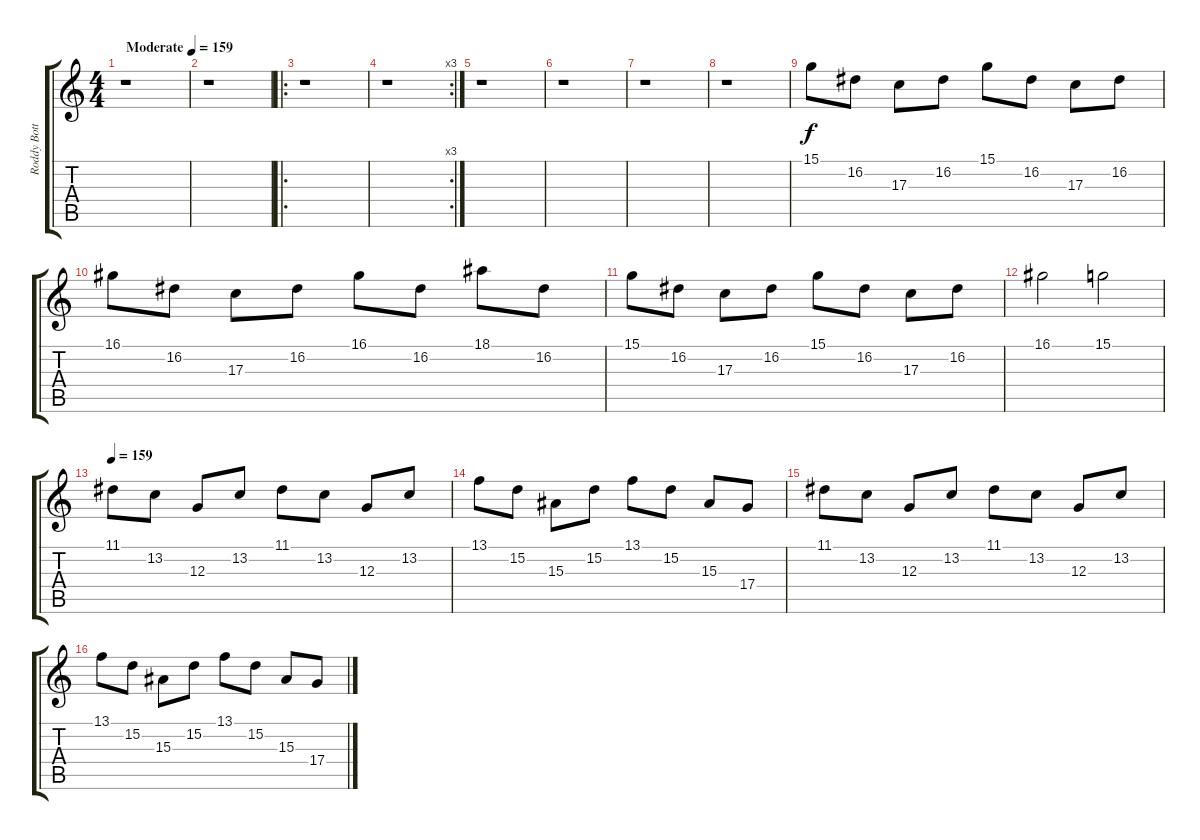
\track ("Roddy Bottum - Keyboard" "Roddy Bott") {instrument tremolostrings}
\staff {score tabs}
\tuning (E4 B3 G3 D3 A2 E2) {hide}
\ts (4 4)
\tempo (159 "Moderate")
\tempo 155
\tempo (159 "Moderate")
\clef g2
\ks c
r.1{dy f instrument tremolostrings} |
r.1 |
\ro
r.1 |
\rc 3
r.1 |
r.1 |
r.1 |
r.1 |
r.1 |
15.1.8 16.2.8 17.3.8 16.2.8 15.1.8 16.2.8 17.3.8 16.2.8 |
16.1.8 16.2.8 17.3.8 16.2.8 16.1.8 16.2.8 18.1.8 16.2.8 |
15.1.8 16.2.8 17.3.8 16.2.8 15.1.8 16.2.8 17.3.8 16.2.8 |
16.1.2 15.1.2 |
\tempo 159
11.1.8 13.2.8 12.3.8 13.2.8 11.1.8 13.2.8 12.3.8 13.2.8 |
13.1.8 15.2.8 15.3.8 15.2.8 13.1.8 15.2.8 15.3.8 17.4.8 |
11.1.8 13.2.8 12.3.8 13.2.8 11.1.8 13.2.8 12.3.8 13.2.8 |
13.1.8 15.2.8 15.3.8 15.2.8 13.1.8 15.2.8 15.3.8 17.4.8
